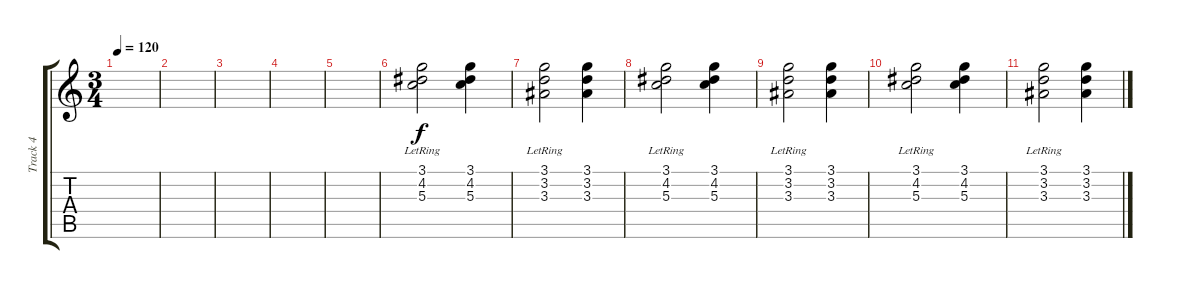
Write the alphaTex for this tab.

\track ("Track 4" "Track 4") {instrument acousticguitarsteel}
\staff {score tabs}
\tuning (E4 B3 G3 D3 A2 E2) {hide}
\ts (3 4)
\tempo 120
\clef g2
\ks c
|
|
|
|
|
(3.1{lr} 4.2{lr} 5.3{lr}).2 (3.1 4.2 5.3).4 |
(3.1{lr} 3.2{lr} 3.3{lr}).2 (3.1 3.2 3.3).4 |
(3.1{lr} 4.2{lr} 5.3{lr}).2 (3.1 4.2 5.3).4 |
(3.1{lr} 3.2{lr} 3.3{lr}).2 (3.1 3.2 3.3).4 |
(3.1{lr} 4.2{lr} 5.3{lr}).2 (3.1 4.2 5.3).4 |
(3.1{lr} 3.2{lr} 3.3{lr}).2 (3.1 3.2 3.3).4
